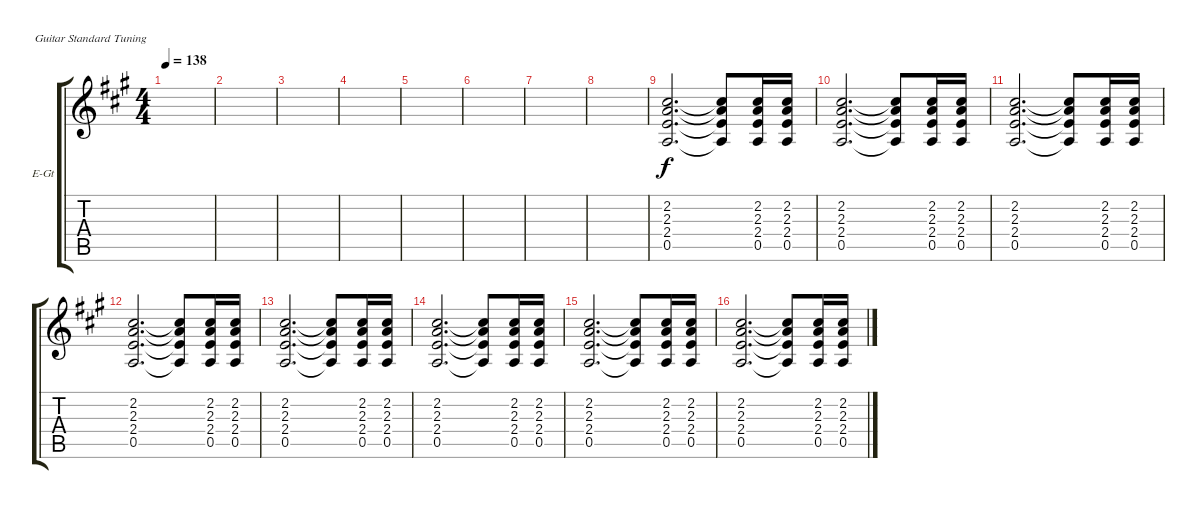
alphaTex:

\defaultSystemsLayout 4
\bracketExtendMode groupsimilarinstruments
\firstSystemTrackNameOrientation horizontal
\otherSystemsTrackNameOrientation horizontal
\track ("Electric Guitar" "E-Gt") {instrument distortionguitar}
\staff {score tabs}
\tuning (E4 B3 G3 D3 A2 E2)
\ts (4 4)
\tempo 138
\clef g2
\scale
1.07062
\ks a
|
\scale
0.929382 |
\scale
1.07062 |
\scale
0.929382 |
\scale
1.07062 |
\scale
0.929382 |
\scale
1.07062 |
\scale
0.929382 |
\scale
1.07062 (0.5 2.4 2.3 2.2).2{d} (0.5{t} 2.4{t} 2.3{t} 2.2{t}).8 (0.5 2.4 2.3 2.2).16 (0.5 2.4 2.3 2.2).16 |
\scale
0.929382 (0.5 2.4 2.3 2.2).2{d} (0.5{t} 2.4{t} 2.3{t} 2.2{t}).8 (0.5 2.4 2.3 2.2).16 (0.5 2.4 2.3 2.2).16 |
\scale
1.07062 (0.5 2.4 2.3 2.2).2{d} (0.5{t} 2.4{t} 2.3{t} 2.2{t}).8 (0.5 2.4 2.3 2.2).16 (0.5 2.4 2.3 2.2).16 |
\scale
0.929382 (0.5 2.4 2.3 2.2).2{d} (0.5{t} 2.4{t} 2.3{t} 2.2{t}).8 (0.5 2.4 2.3 2.2).16 (0.5 2.4 2.3 2.2).16 |
\scale
1.07062 (0.5 2.4 2.3 2.2).2{d} (0.5{t} 2.4{t} 2.3{t} 2.2{t}).8 (0.5 2.4 2.3 2.2).16 (0.5 2.4 2.3 2.2).16 |
\scale
0.929382 (0.5 2.4 2.3 2.2).2{d} (0.5{t} 2.4{t} 2.3{t} 2.2{t}).8 (0.5 2.4 2.3 2.2).16 (0.5 2.4 2.3 2.2).16 |
\scale
1.07062 (0.5 2.4 2.3 2.2).2{d} (0.5{t} 2.4{t} 2.3{t} 2.2{t}).8 (0.5 2.4 2.3 2.2).16 (0.5 2.4 2.3 2.2).16 |
\scale
0.929382 (0.5 2.4 2.3 2.2).2{d} (0.5{t} 2.4{t} 2.3{t} 2.2{t}).8 (0.5 2.4 2.3 2.2).16 (0.5 2.4 2.3 2.2).16
